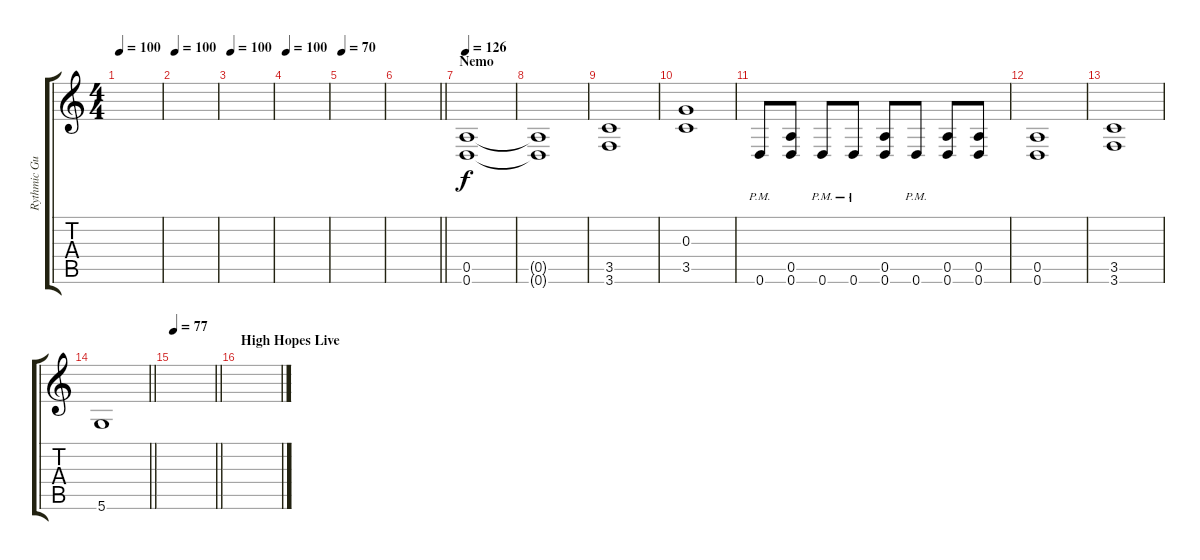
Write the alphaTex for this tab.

\track ("Rythmic Guitar : Drop D" "Rythmic Gu") {instrument distortionguitar}
\staff {score tabs}
\tuning (E4 B3 G3 D3 A2 D2) {hide}
\ts (4 4)
\tempo 100
\clef g2
\ks c
|
\tempo 100
|
\tempo 100
|
\tempo 100
|
\tempo 70
|
\barLineRight lightlight
|
\section ("" "Nemo")
\tempo 126
(0.5 0.6).1 |
(0.5{t} 0.6{t}).1 |
(3.5 3.6).1 |
(0.3 3.5).1 |
0.6{pm}.8 (0.5 0.6).8 0.6{pm}.8 0.6{pm}.8 (0.5 0.6).8 0.6{pm}.8 (0.5 0.6).8 (0.5 0.6).8 |
(0.5 0.6).1 |
(3.5 3.6).1 |
\barLineRight lightlight
5.6.1 |
\tempo 77
\barLineRight lightlight
|
\section ("" "High Hopes Live")
